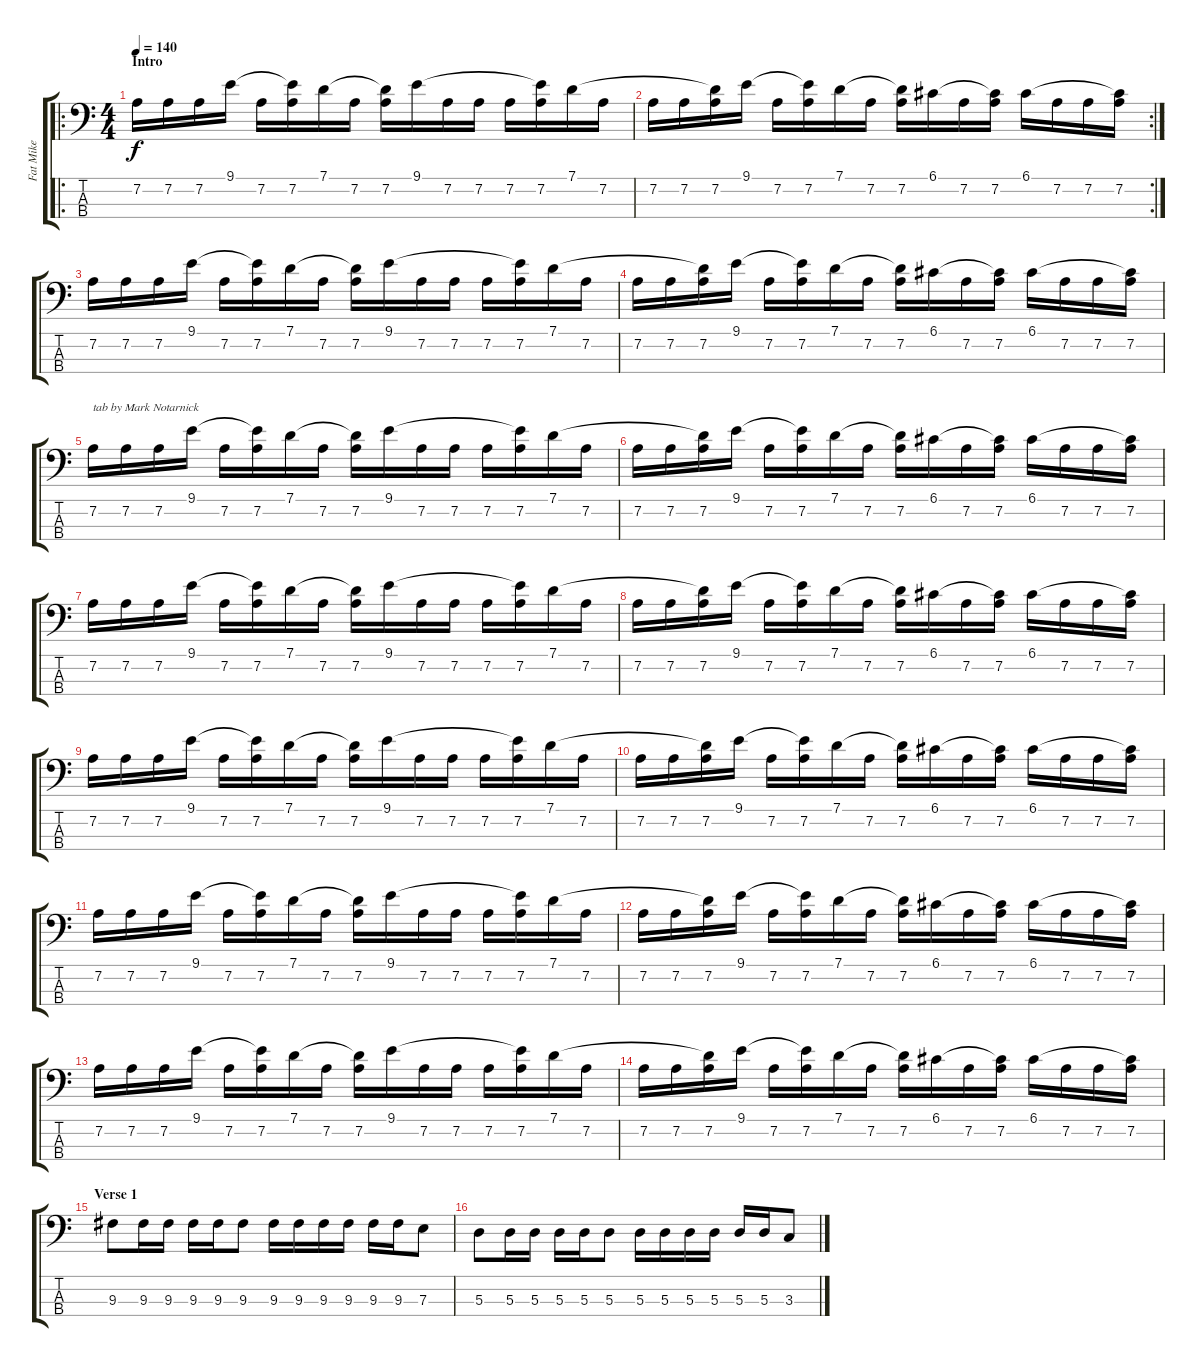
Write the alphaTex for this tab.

\track ("Fat Mike" "Fat Mike") {instrument electricbasspick}
\staff {score tabs}
\tuning (G2 D2 A1 E1) {hide}
\ro
\ts (4 4)
\section ("" "Intro")
\tempo 140
\clef f4
\ks c
7.2.16{dy f instrument electricbasspick} 7.2.16 7.2.16 9.1.16 7.2.16 (9.1{t} 7.2).16 7.1.16 7.2.16 (7.1{t} 7.2).16 9.1.16 7.2.16 7.2.16 7.2.16 (9.1{t} 7.2).16 7.1.16 7.2.16 |
\rc 2
7.2.16 7.2.16 (7.1{t} 7.2).16 9.1.16 7.2.16 (9.1{t} 7.2).16 7.1.16 7.2.16 (7.1{t} 7.2).16 6.1.16 7.2.16 (6.1{t} 7.2).16 6.1.16 7.2.16 7.2.16 (6.1{t} 7.2).16 |
7.2.16 7.2.16 7.2.16 9.1.16 7.2.16 (9.1{t} 7.2).16 7.1.16 7.2.16 (7.1{t} 7.2).16 9.1.16 7.2.16 7.2.16 7.2.16 (9.1{t} 7.2).16 7.1.16 7.2.16 |
7.2.16 7.2.16 (7.1{t} 7.2).16 9.1.16 7.2.16 (9.1{t} 7.2).16 7.1.16 7.2.16 (7.1{t} 7.2).16 6.1.16 7.2.16 (6.1{t} 7.2).16 6.1.16 7.2.16 7.2.16 (6.1{t} 7.2).16 |
7.2.16{txt "tab by Mark Notarnick"} 7.2.16 7.2.16 9.1.16 7.2.16 (9.1{t} 7.2).16 7.1.16 7.2.16 (7.1{t} 7.2).16 9.1.16 7.2.16 7.2.16 7.2.16 (9.1{t} 7.2).16 7.1.16 7.2.16 |
7.2.16 7.2.16 (7.1{t} 7.2).16 9.1.16 7.2.16 (9.1{t} 7.2).16 7.1.16 7.2.16 (7.1{t} 7.2).16 6.1.16 7.2.16 (6.1{t} 7.2).16 6.1.16 7.2.16 7.2.16 (6.1{t} 7.2).16 |
7.2.16 7.2.16 7.2.16 9.1.16 7.2.16 (9.1{t} 7.2).16 7.1.16 7.2.16 (7.1{t} 7.2).16 9.1.16 7.2.16 7.2.16 7.2.16 (9.1{t} 7.2).16 7.1.16 7.2.16 |
7.2.16 7.2.16 (7.1{t} 7.2).16 9.1.16 7.2.16 (9.1{t} 7.2).16 7.1.16 7.2.16 (7.1{t} 7.2).16 6.1.16 7.2.16 (6.1{t} 7.2).16 6.1.16 7.2.16 7.2.16 (6.1{t} 7.2).16 |
7.2.16 7.2.16 7.2.16 9.1.16 7.2.16 (9.1{t} 7.2).16 7.1.16 7.2.16 (7.1{t} 7.2).16 9.1.16 7.2.16 7.2.16 7.2.16 (9.1{t} 7.2).16 7.1.16 7.2.16 |
7.2.16 7.2.16 (7.1{t} 7.2).16 9.1.16 7.2.16 (9.1{t} 7.2).16 7.1.16 7.2.16 (7.1{t} 7.2).16 6.1.16 7.2.16 (6.1{t} 7.2).16 6.1.16 7.2.16 7.2.16 (6.1{t} 7.2).16 |
7.2.16 7.2.16 7.2.16 9.1.16 7.2.16 (9.1{t} 7.2).16 7.1.16 7.2.16 (7.1{t} 7.2).16 9.1.16 7.2.16 7.2.16 7.2.16 (9.1{t} 7.2).16 7.1.16 7.2.16 |
7.2.16 7.2.16 (7.1{t} 7.2).16 9.1.16 7.2.16 (9.1{t} 7.2).16 7.1.16 7.2.16 (7.1{t} 7.2).16 6.1.16 7.2.16 (6.1{t} 7.2).16 6.1.16 7.2.16 7.2.16 (6.1{t} 7.2).16 |
7.2.16 7.2.16 7.2.16 9.1.16 7.2.16 (9.1{t} 7.2).16 7.1.16 7.2.16 (7.1{t} 7.2).16 9.1.16 7.2.16 7.2.16 7.2.16 (9.1{t} 7.2).16 7.1.16 7.2.16 |
7.2.16 7.2.16 (7.1{t} 7.2).16 9.1.16 7.2.16 (9.1{t} 7.2).16 7.1.16 7.2.16 (7.1{t} 7.2).16 6.1.16 7.2.16 (6.1{t} 7.2).16 6.1.16 7.2.16 7.2.16 (6.1{t} 7.2).16 |
\section ("" "Verse 1")
9.3.8 9.3.16 9.3.16 9.3.16 9.3.16 9.3.8 9.3.16 9.3.16 9.3.16 9.3.16 9.3.16 9.3.16 7.3.8 |
5.3.8 5.3.16 5.3.16 5.3.16 5.3.16 5.3.8 5.3.16 5.3.16 5.3.16 5.3.16 5.3.16 5.3.16 3.3.8
